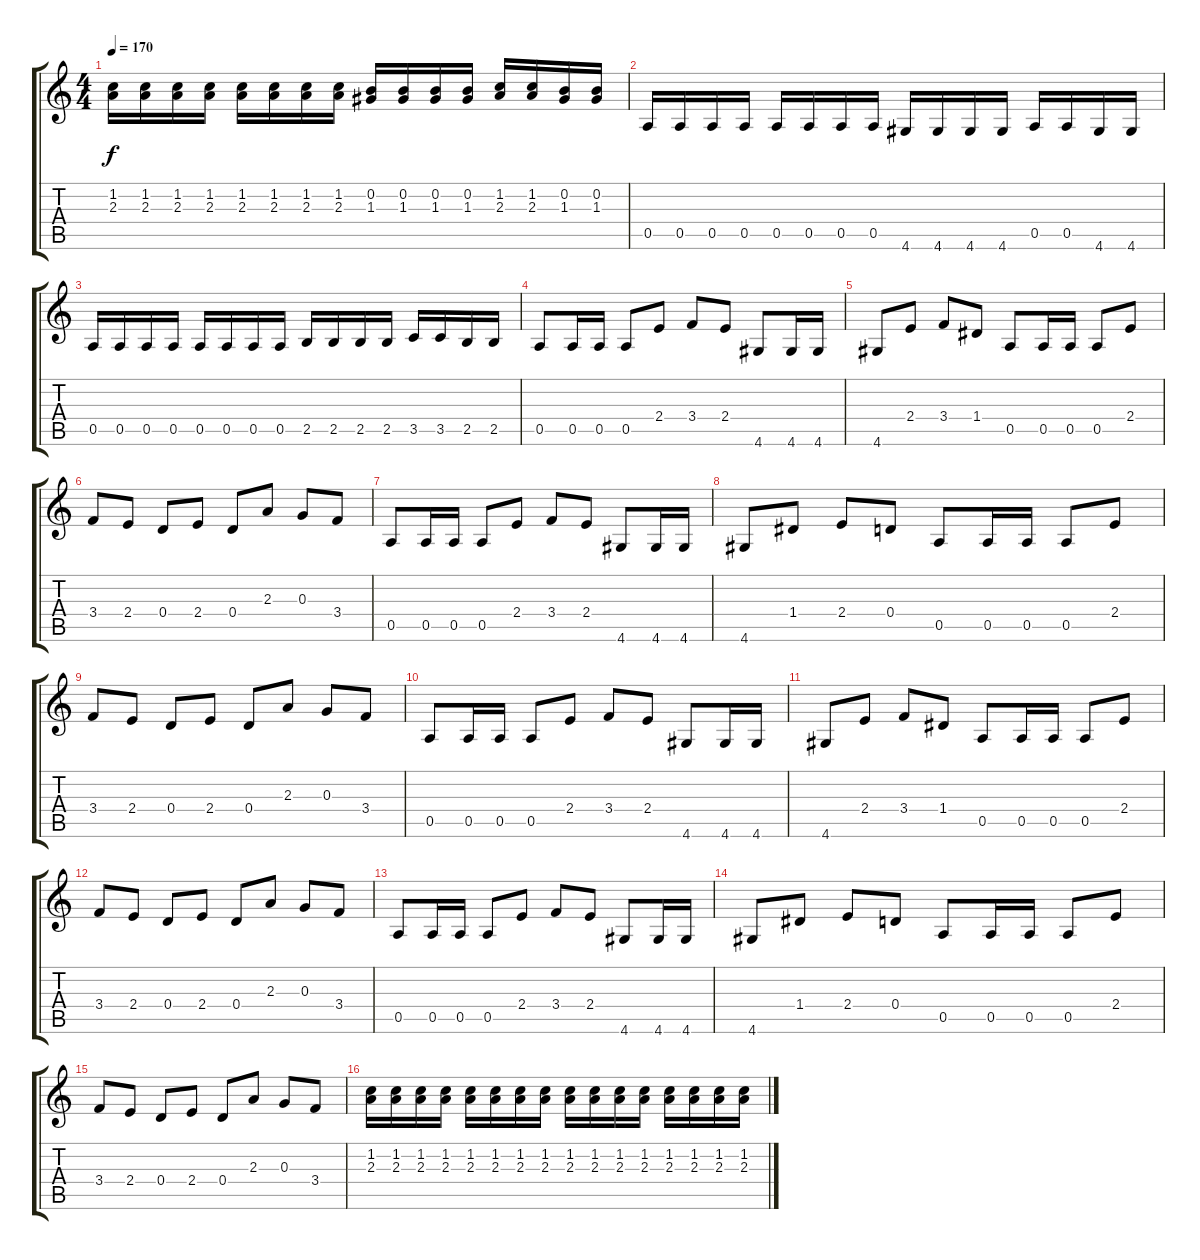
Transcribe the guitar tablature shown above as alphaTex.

\track "" {instrument distortionguitar}
\staff {score tabs}
\tuning (E4 B3 G3 D3 A2 E2) {hide}
\ts (4 4)
\tempo 170
\clef g2
\ks c
(1.2 2.3).16{dy f} (1.2 2.3).16 (1.2 2.3).16 (1.2 2.3).16 (1.2 2.3).16 (1.2 2.3).16 (1.2 2.3).16 (1.2 2.3).16 (0.2 1.3).16 (0.2 1.3).16 (0.2 1.3).16 (0.2 1.3).16 (1.2 2.3).16 (1.2 2.3).16 (0.2 1.3).16 (0.2 1.3).16 |
0.5.16 0.5.16 0.5.16 0.5.16 0.5.16 0.5.16 0.5.16 0.5.16 4.6.16 4.6.16 4.6.16 4.6.16 0.5.16 0.5.16 4.6.16 4.6.16 |
0.5.16 0.5.16 0.5.16 0.5.16 0.5.16 0.5.16 0.5.16 0.5.16 2.5.16 2.5.16 2.5.16 2.5.16 3.5.16 3.5.16 2.5.16 2.5.16 |
0.5.8 0.5.16 0.5.16 0.5.8 2.4.8 3.4.8 2.4.8 4.6.8 4.6.16 4.6.16 |
4.6.8 2.4.8 3.4.8 1.4.8 0.5.8 0.5.16 0.5.16 0.5.8 2.4.8 |
3.4.8 2.4.8 0.4.8 2.4.8 0.4.8 2.3.8 0.3.8 3.4.8 |
0.5.8 0.5.16 0.5.16 0.5.8 2.4.8 3.4.8 2.4.8 4.6.8 4.6.16 4.6.16 |
4.6.8 1.4.8 2.4.8 0.4.8 0.5.8 0.5.16 0.5.16 0.5.8 2.4.8 |
3.4.8 2.4.8 0.4.8 2.4.8 0.4.8 2.3.8 0.3.8 3.4.8 |
0.5.8 0.5.16 0.5.16 0.5.8 2.4.8 3.4.8 2.4.8 4.6.8 4.6.16 4.6.16 |
4.6.8 2.4.8 3.4.8 1.4.8 0.5.8 0.5.16 0.5.16 0.5.8 2.4.8 |
3.4.8 2.4.8 0.4.8 2.4.8 0.4.8 2.3.8 0.3.8 3.4.8 |
0.5.8 0.5.16 0.5.16 0.5.8 2.4.8 3.4.8 2.4.8 4.6.8 4.6.16 4.6.16 |
4.6.8 1.4.8 2.4.8 0.4.8 0.5.8 0.5.16 0.5.16 0.5.8 2.4.8 |
3.4.8 2.4.8 0.4.8 2.4.8 0.4.8 2.3.8 0.3.8 3.4.8 |
(1.2 2.3).16 (1.2 2.3).16 (1.2 2.3).16 (1.2 2.3).16 (1.2 2.3).16 (1.2 2.3).16 (1.2 2.3).16 (1.2 2.3).16 (1.2 2.3).16 (1.2 2.3).16 (1.2 2.3).16 (1.2 2.3).16 (1.2 2.3).16 (1.2 2.3).16 (1.2 2.3).16 (1.2 2.3).16
